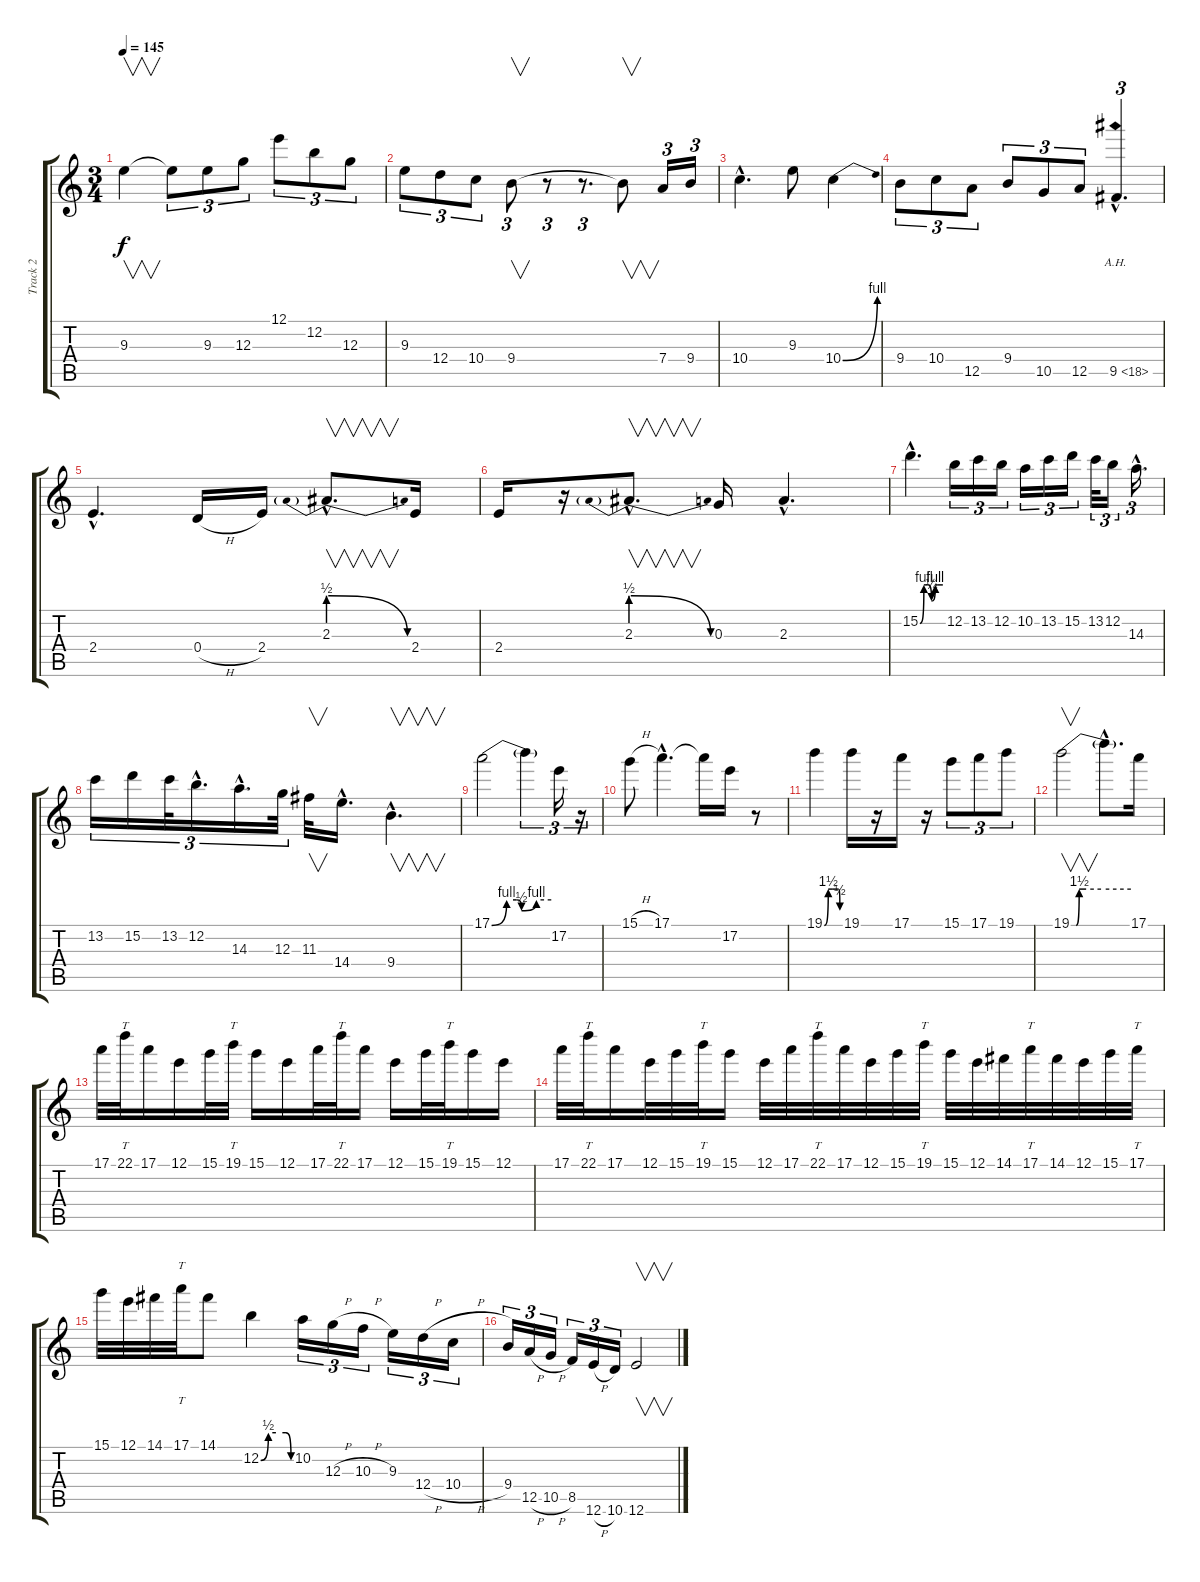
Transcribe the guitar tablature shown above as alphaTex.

\track ("Track 2" "Track 2") {instrument distortionguitar}
\staff {score tabs}
\tuning (E4 B3 G3 D3 A2 E2) {hide}
\ts (3 4)
\tempo 145
\clef g2
\ks c
9.3.4{v dy f} 9.3{t}.8{tu (3 2)} 9.3.8{tu (3 2)} 12.3.8{tu (3 2)} 12.1.8{tu (3 2)} 12.2.8{tu (3 2)} 12.3.8{tu (3 2)} |
9.3.8{tu (3 2)} 12.4.8{tu (3 2)} 10.4.8{tu (3 2)} 9.4.8{v tu (3 2)} r.8{tu (3 2)} r.8{d tu (3 2)} 9.4{t}.8{v} 7.4.16{tu (3 2)} 9.4.16{tu (3 2)} |
10.4{hac}.4{d} 9.3.8 10.4{be (bend 0 0 60 4)}.4 |
9.4.8{tu (3 2)} 10.4.8{tu (3 2)} 12.5.8{tu (3 2)} 9.4.8{tu (3 2)} 10.5.8{tu (3 2)} 12.5.8{tu (3 2)} 9.5{ah 9 hac}.4{d tu (3 2)} |
2.4{hac}.4{d} 0.4{h}.16 2.4.16 2.3{be (prebendrelease 0 2 60 0) hac}.8{v d} 2.4.16 |
2.4.16 r.16 2.3{be (prebendrelease 0 2 60 0) hac}.8{v d} 0.3.16 2.3{hac}.4{d} |
15.2{be (custom 0 0 10 4 20 4 30 1 40 4 45 4 60 4) hac}.4{d} 12.2.16{tu (3 2)} 13.2.16{tu (3 2)} 12.2.16{tu (3 2)} 10.2.16{tu (3 2)} 13.2.16{tu (3 2)} 15.2.16{tu (3 2)} 13.2.32{tu (3 2)} 12.2.16{tu (3 2)} 14.3{hac}.16{d tu (3 2)} |
13.2.16{tu (3 2)} 15.2.16{tu (3 2)} 13.2.32{tu (3 2)} 12.2{hac}.16{d tu (3 2)} 14.3{hac}.16{d tu (3 2)} 12.3.32{tu (3 2)} 11.3.32{v} 14.4{hac}.16{d} 9.4{hac}.4{v d} |
17.1{be (custom 0 0 15 4 25 4 30 2 45 4 60 4)}.2 17.1{t}.4{tu (3 2)} 17.2.16{tu (3 2)} r.16{tu (3 2)} |
15.1{h}.8 17.1{hac}.4{d} 17.1{t}.16 17.2.16 r.8 |
19.1{be (custom 0 0 15 6 30 6 55 6 60 2)}.4 19.1.16 r.16 17.1.16 r.16 15.1.8{tu (3 2)} 17.1.8{tu (3 2)} 19.1.8{tu (3 2)} |
19.1{be (custom 0 0 5 0 8 6 15 6 30 6 60 6)}.2{v} 19.1{hac t}.8{d} 17.1.16 |
17.1.32 22.1.32{tt} 17.1.16 12.1.16 15.1.32 19.1.32{tt} 15.1.16 12.1.16 17.1.32 22.1.32{tt} 17.1.16 12.1.16 15.1.32 19.1.32{tt} 15.1.16 12.1.16 |
17.1.32 22.1.32{tt} 17.1.16 12.1.32 15.1.32 19.1.32{tt} 15.1.16 12.1.32 17.1.32 22.1.32{tt} 17.1.32 12.1.32 15.1.32 19.1.32{tt} 15.1.32 12.1.32 14.1.32 17.1.32{tt} 14.1.32 12.1.32 15.1.32 17.1.32{tt} |
15.1.32 12.1.32 14.1.32 17.1.32{tt} 14.1.8 12.2{be (custom 0 0 15 2 30 2 50 2 60 0)}.4 10.2.16{tu (3 2)} 12.3{h}.16{tu (3 2)} 10.3{h}.16{tu (3 2)} 9.3.16{tu (3 2)} 12.4{h}.16{tu (3 2)} 10.4{h}.16{tu (3 2)} |
9.4.16{tu (3 2)} 12.5{h}.16{tu (3 2)} 10.5{h}.16{tu (3 2)} 8.5.16{tu (3 2)} 12.6{h}.16{tu (3 2)} 10.6.16{tu (3 2)} 12.6.2{v}
